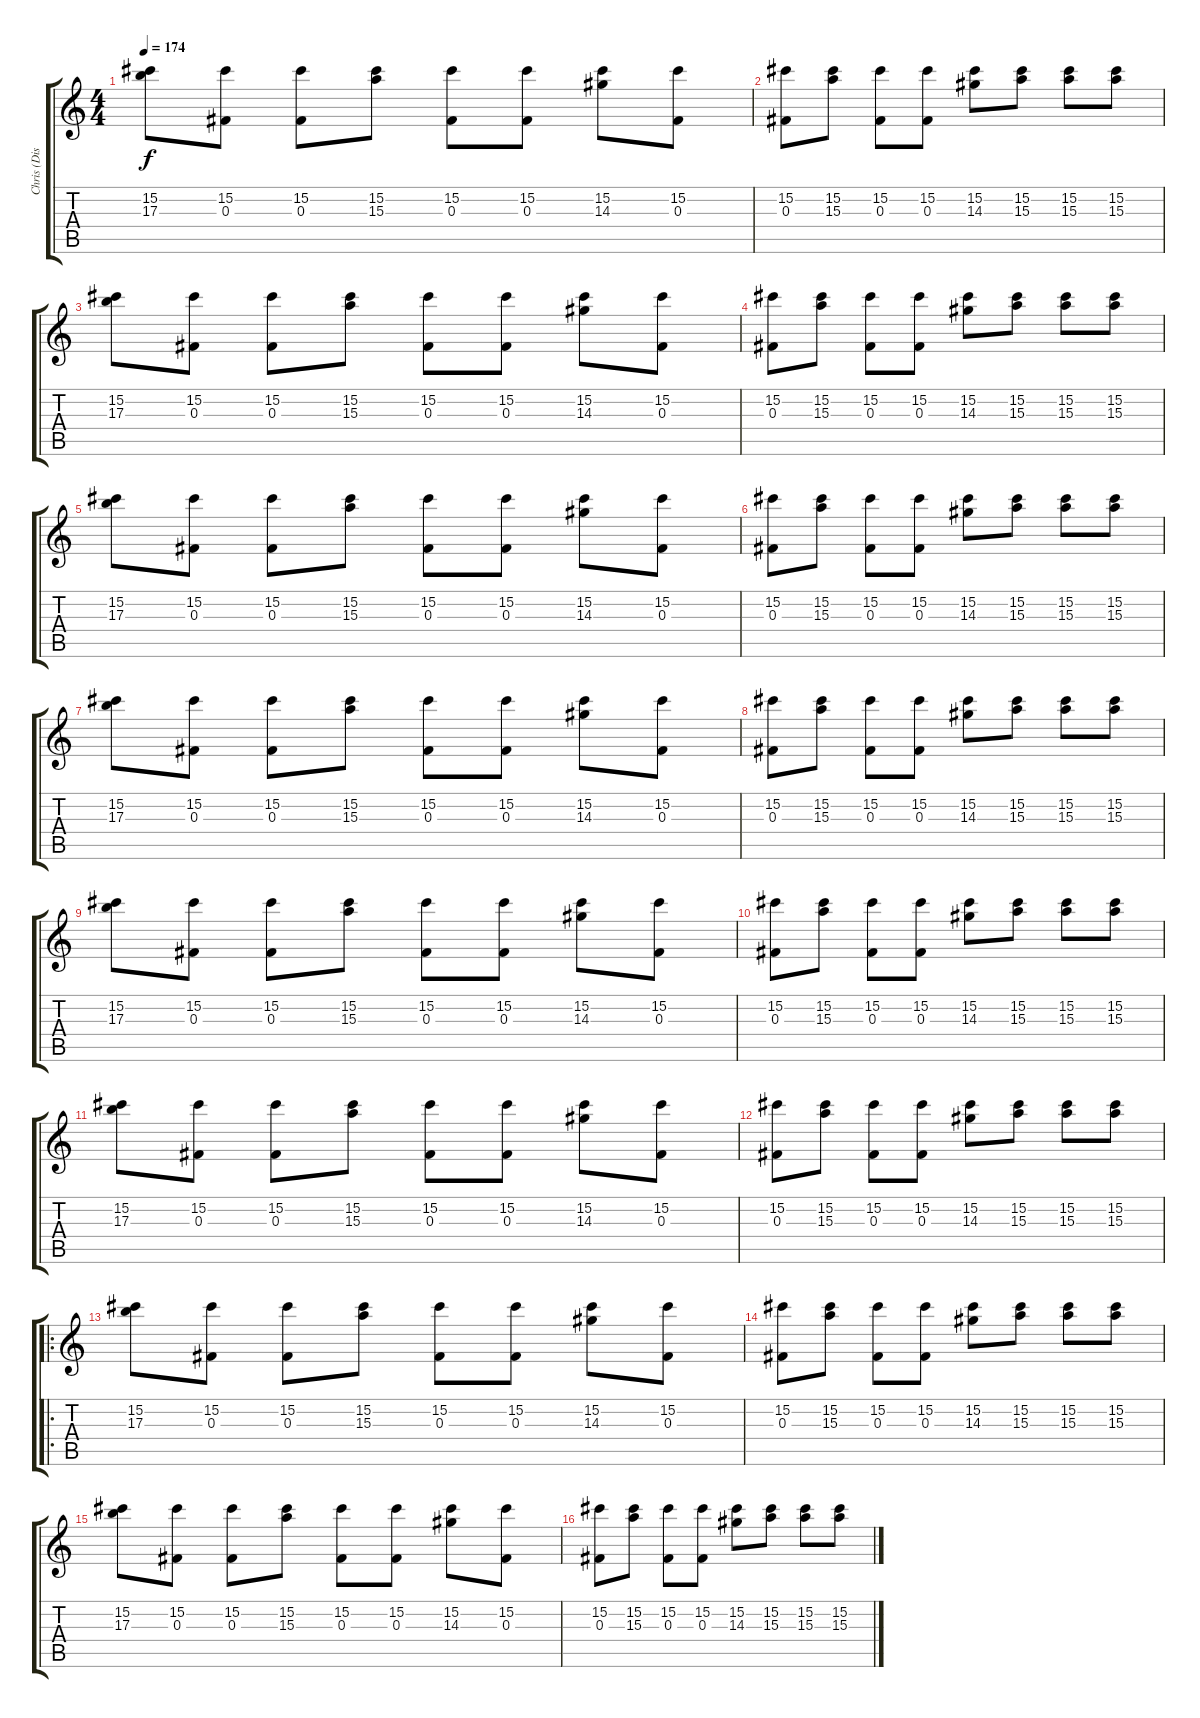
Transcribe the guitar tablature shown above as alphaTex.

\track ("Chris (Dist)" "Chris (Dis") {instrument distortionguitar}
\staff {score tabs}
\tuning (Eb4 Bb3 Gb3 Db3 Ab2 Db2) {hide}
\ts (4 4)
\tempo 174
\clef g2
\ks c
(15.2 17.3).8{dy f} (15.2 0.3).8 (15.2 0.3).8 (15.2 15.3).8 (15.2 0.3).8 (15.2 0.3).8 (15.2 14.3).8 (15.2 0.3).8 |
(15.2 0.3).8 (15.2 15.3).8 (15.2 0.3).8 (15.2 0.3).8 (15.2 14.3).8 (15.2 15.3).8 (15.2 15.3).8 (15.2 15.3).8 |
(15.2 17.3).8 (15.2 0.3).8 (15.2 0.3).8 (15.2 15.3).8 (15.2 0.3).8 (15.2 0.3).8 (15.2 14.3).8 (15.2 0.3).8 |
(15.2 0.3).8 (15.2 15.3).8 (15.2 0.3).8 (15.2 0.3).8 (15.2 14.3).8 (15.2 15.3).8 (15.2 15.3).8 (15.2 15.3).8 |
(15.2 17.3).8{volume 10} (15.2 0.3).8 (15.2 0.3).8 (15.2 15.3).8 (15.2 0.3).8 (15.2 0.3).8 (15.2 14.3).8 (15.2 0.3).8 |
(15.2 0.3).8 (15.2 15.3).8 (15.2 0.3).8 (15.2 0.3).8 (15.2 14.3).8 (15.2 15.3).8 (15.2 15.3).8 (15.2 15.3).8 |
(15.2 17.3).8 (15.2 0.3).8 (15.2 0.3).8 (15.2 15.3).8 (15.2 0.3).8 (15.2 0.3).8 (15.2 14.3).8 (15.2 0.3).8 |
(15.2 0.3).8 (15.2 15.3).8 (15.2 0.3).8 (15.2 0.3).8 (15.2 14.3).8 (15.2 15.3).8 (15.2 15.3).8 (15.2 15.3).8 |
(15.2 17.3).8 (15.2 0.3).8 (15.2 0.3).8 (15.2 15.3).8 (15.2 0.3).8 (15.2 0.3).8 (15.2 14.3).8 (15.2 0.3).8 |
(15.2 0.3).8 (15.2 15.3).8 (15.2 0.3).8 (15.2 0.3).8 (15.2 14.3).8 (15.2 15.3).8 (15.2 15.3).8 (15.2 15.3).8 |
(15.2 17.3).8 (15.2 0.3).8 (15.2 0.3).8 (15.2 15.3).8 (15.2 0.3).8 (15.2 0.3).8 (15.2 14.3).8 (15.2 0.3).8 |
(15.2 0.3).8 (15.2 15.3).8 (15.2 0.3).8 (15.2 0.3).8 (15.2 14.3).8 (15.2 15.3).8 (15.2 15.3).8 (15.2 15.3).8 |
\ro
(15.2 17.3).8{volume 10} (15.2 0.3).8 (15.2 0.3).8 (15.2 15.3).8 (15.2 0.3).8 (15.2 0.3).8 (15.2 14.3).8 (15.2 0.3).8 |
(15.2 0.3).8 (15.2 15.3).8 (15.2 0.3).8 (15.2 0.3).8 (15.2 14.3).8 (15.2 15.3).8 (15.2 15.3).8 (15.2 15.3).8 |
(15.2 17.3).8 (15.2 0.3).8 (15.2 0.3).8 (15.2 15.3).8 (15.2 0.3).8 (15.2 0.3).8 (15.2 14.3).8 (15.2 0.3).8 |
(15.2 0.3).8 (15.2 15.3).8 (15.2 0.3).8 (15.2 0.3).8 (15.2 14.3).8 (15.2 15.3).8 (15.2 15.3).8 (15.2 15.3).8
